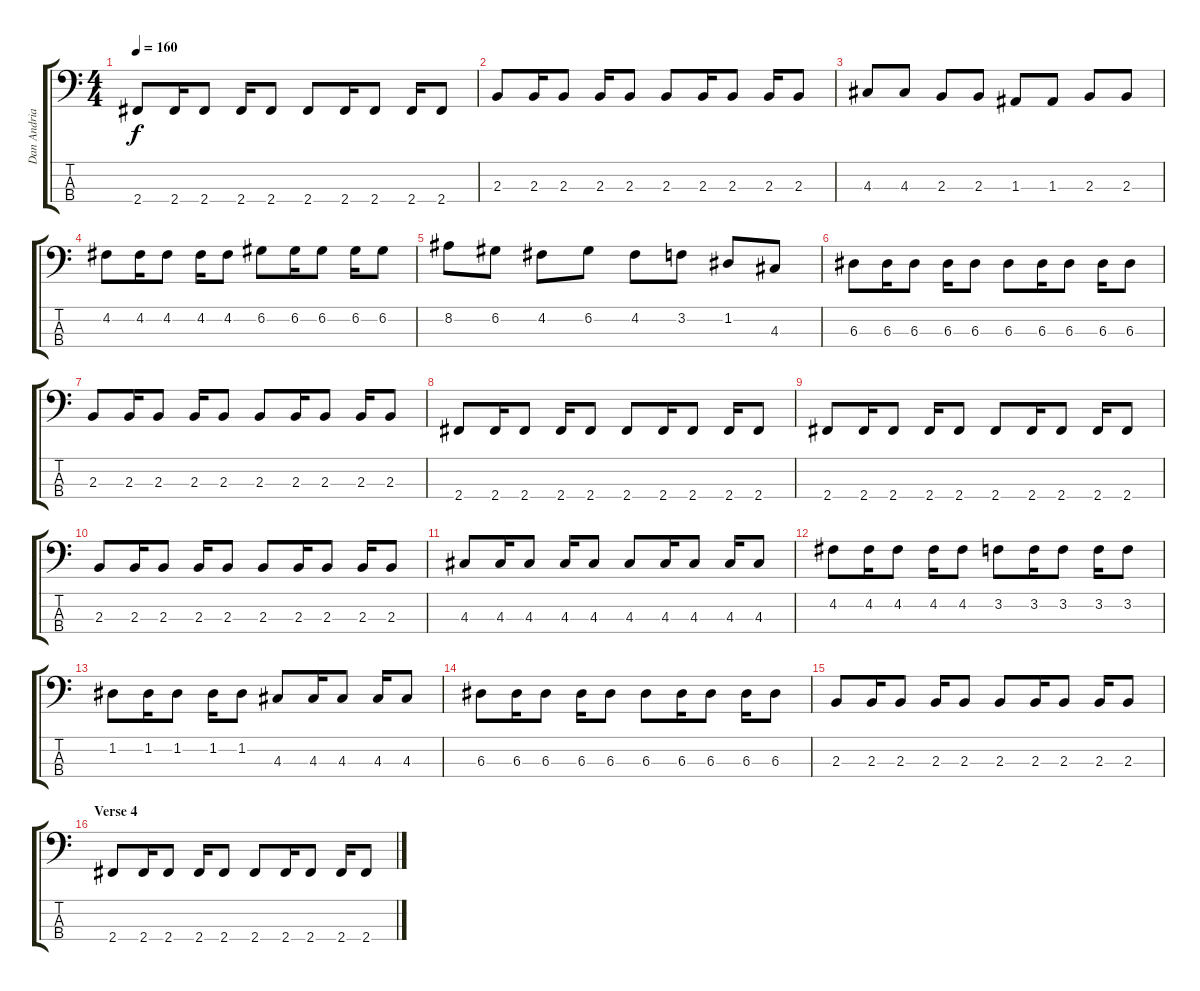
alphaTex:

\track ("Dan Andriano - Bass" "Dan Andria") {instrument electricbasspick}
\staff {score tabs}
\tuning (G2 D2 A1 E1) {hide}
\ts (4 4)
\tempo 160
\clef f4
\ks c
2.4.8{dy f} 2.4.16 2.4.8 2.4.16 2.4.8 2.4.8 2.4.16 2.4.8 2.4.16 2.4.8 |
2.3.8 2.3.16 2.3.8 2.3.16 2.3.8 2.3.8 2.3.16 2.3.8 2.3.16 2.3.8 |
4.3.8 4.3.8 2.3.8 2.3.8 1.3.8 1.3.8 2.3.8 2.3.8 |
4.2.8 4.2.16 4.2.8 4.2.16 4.2.8 6.2.8 6.2.16 6.2.8 6.2.16 6.2.8 |
8.2.8 6.2.8 4.2.8 6.2.8 4.2.8 3.2.8 1.2.8 4.3.8 |
6.3.8 6.3.16 6.3.8 6.3.16 6.3.8 6.3.8 6.3.16 6.3.8 6.3.16 6.3.8 |
2.3.8 2.3.16 2.3.8 2.3.16 2.3.8 2.3.8 2.3.16 2.3.8 2.3.16 2.3.8 |
2.4.8 2.4.16 2.4.8 2.4.16 2.4.8 2.4.8 2.4.16 2.4.8 2.4.16 2.4.8 |
2.4.8 2.4.16 2.4.8 2.4.16 2.4.8 2.4.8 2.4.16 2.4.8 2.4.16 2.4.8 |
2.3.8 2.3.16 2.3.8 2.3.16 2.3.8 2.3.8 2.3.16 2.3.8 2.3.16 2.3.8 |
4.3.8 4.3.16 4.3.8 4.3.16 4.3.8 4.3.8 4.3.16 4.3.8 4.3.16 4.3.8 |
4.2.8 4.2.16 4.2.8 4.2.16 4.2.8 3.2.8 3.2.16 3.2.8 3.2.16 3.2.8 |
1.2.8 1.2.16 1.2.8 1.2.16 1.2.8 4.3.8 4.3.16 4.3.8 4.3.16 4.3.8 |
6.3.8 6.3.16 6.3.8 6.3.16 6.3.8 6.3.8 6.3.16 6.3.8 6.3.16 6.3.8 |
2.3.8 2.3.16 2.3.8 2.3.16 2.3.8 2.3.8 2.3.16 2.3.8 2.3.16 2.3.8 |
\section ("" "Verse 4")
2.4.8 2.4.16 2.4.8 2.4.16 2.4.8 2.4.8 2.4.16 2.4.8 2.4.16 2.4.8
